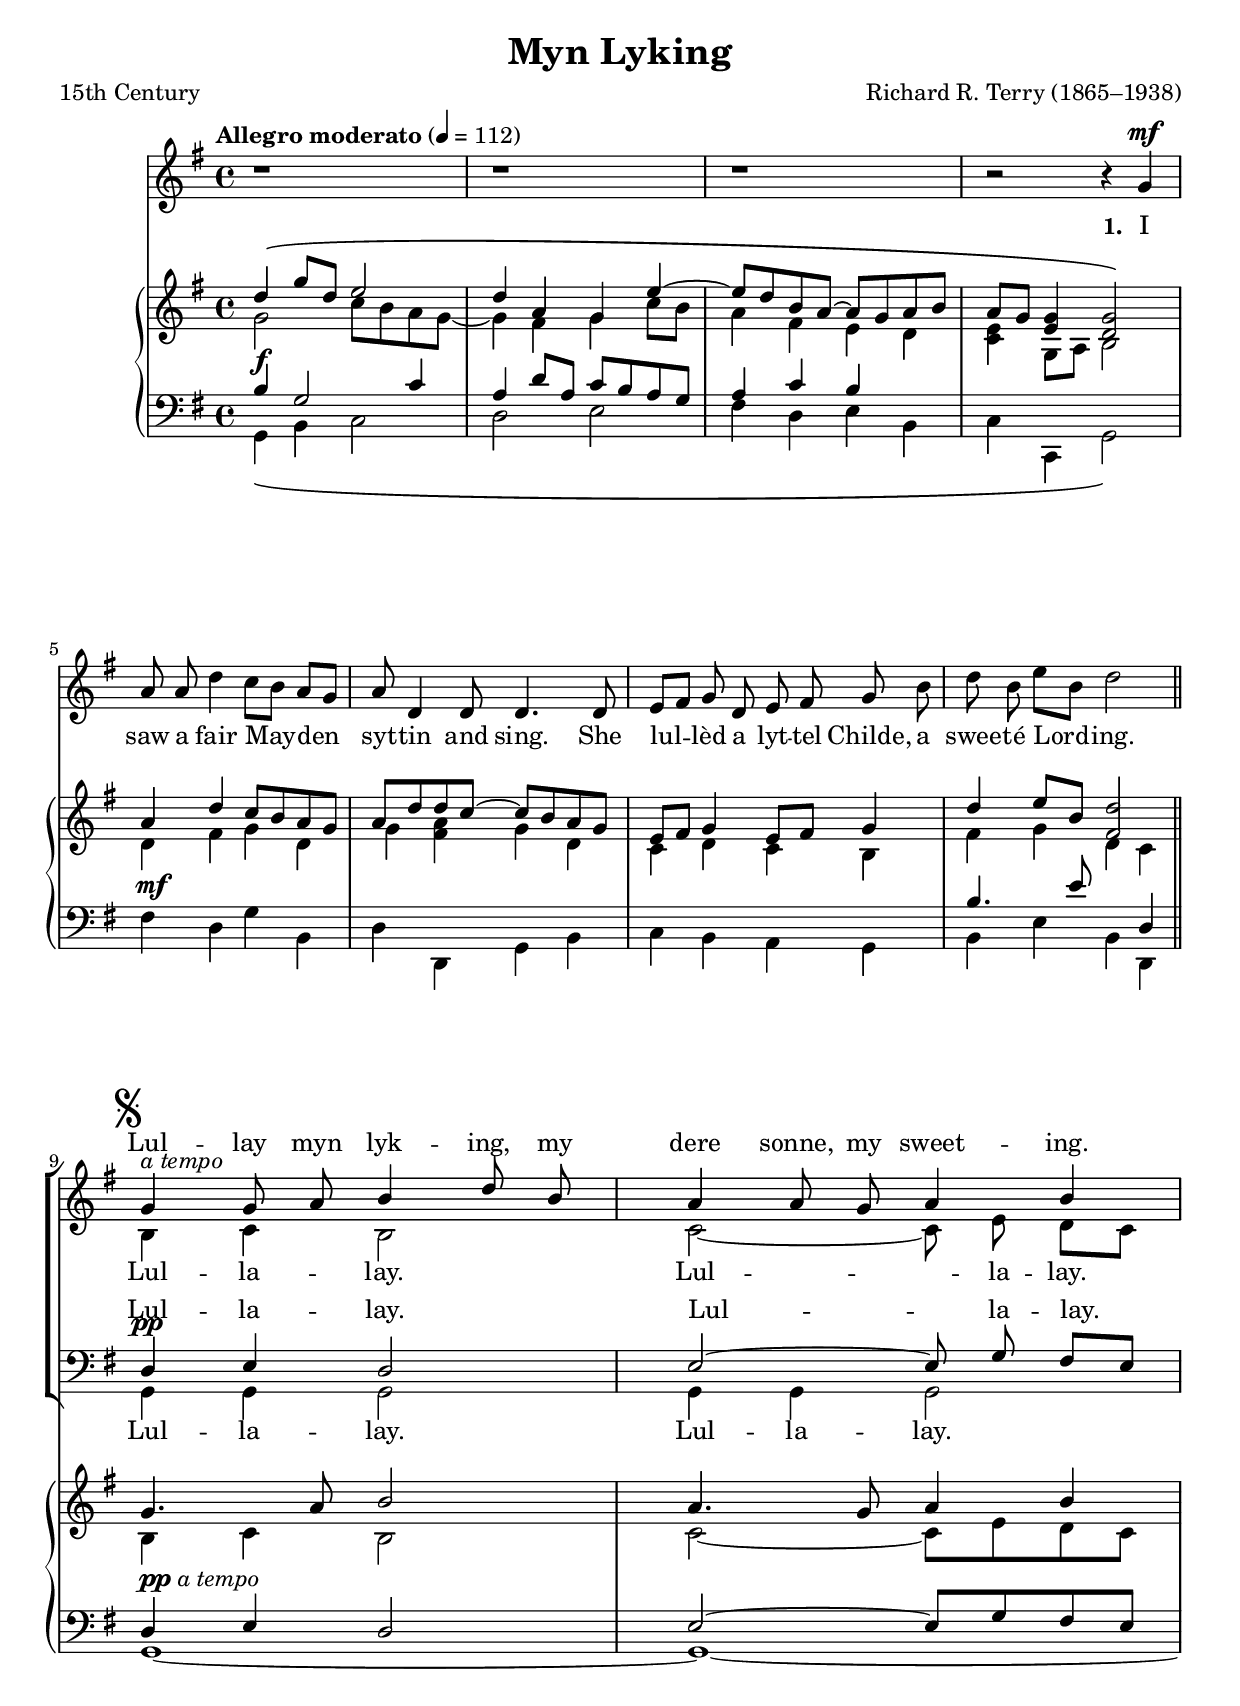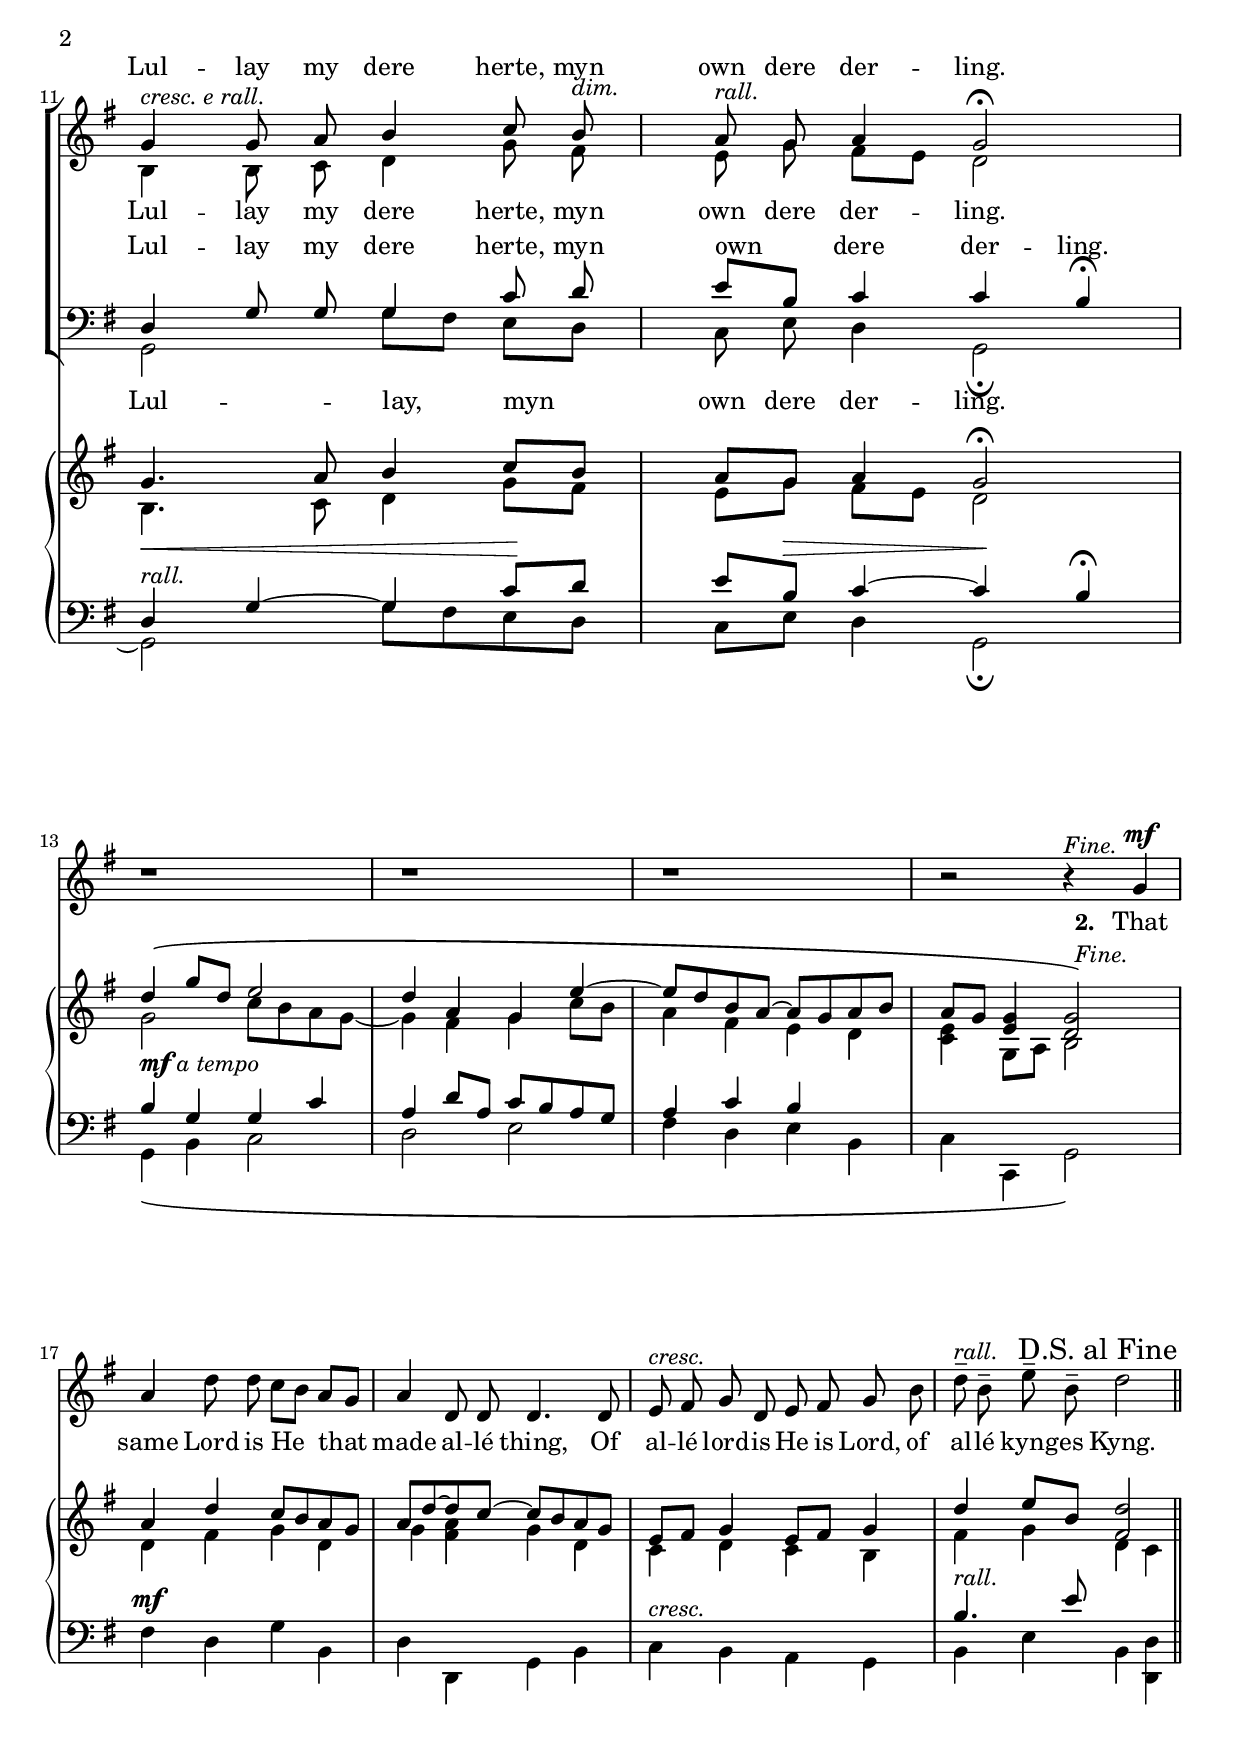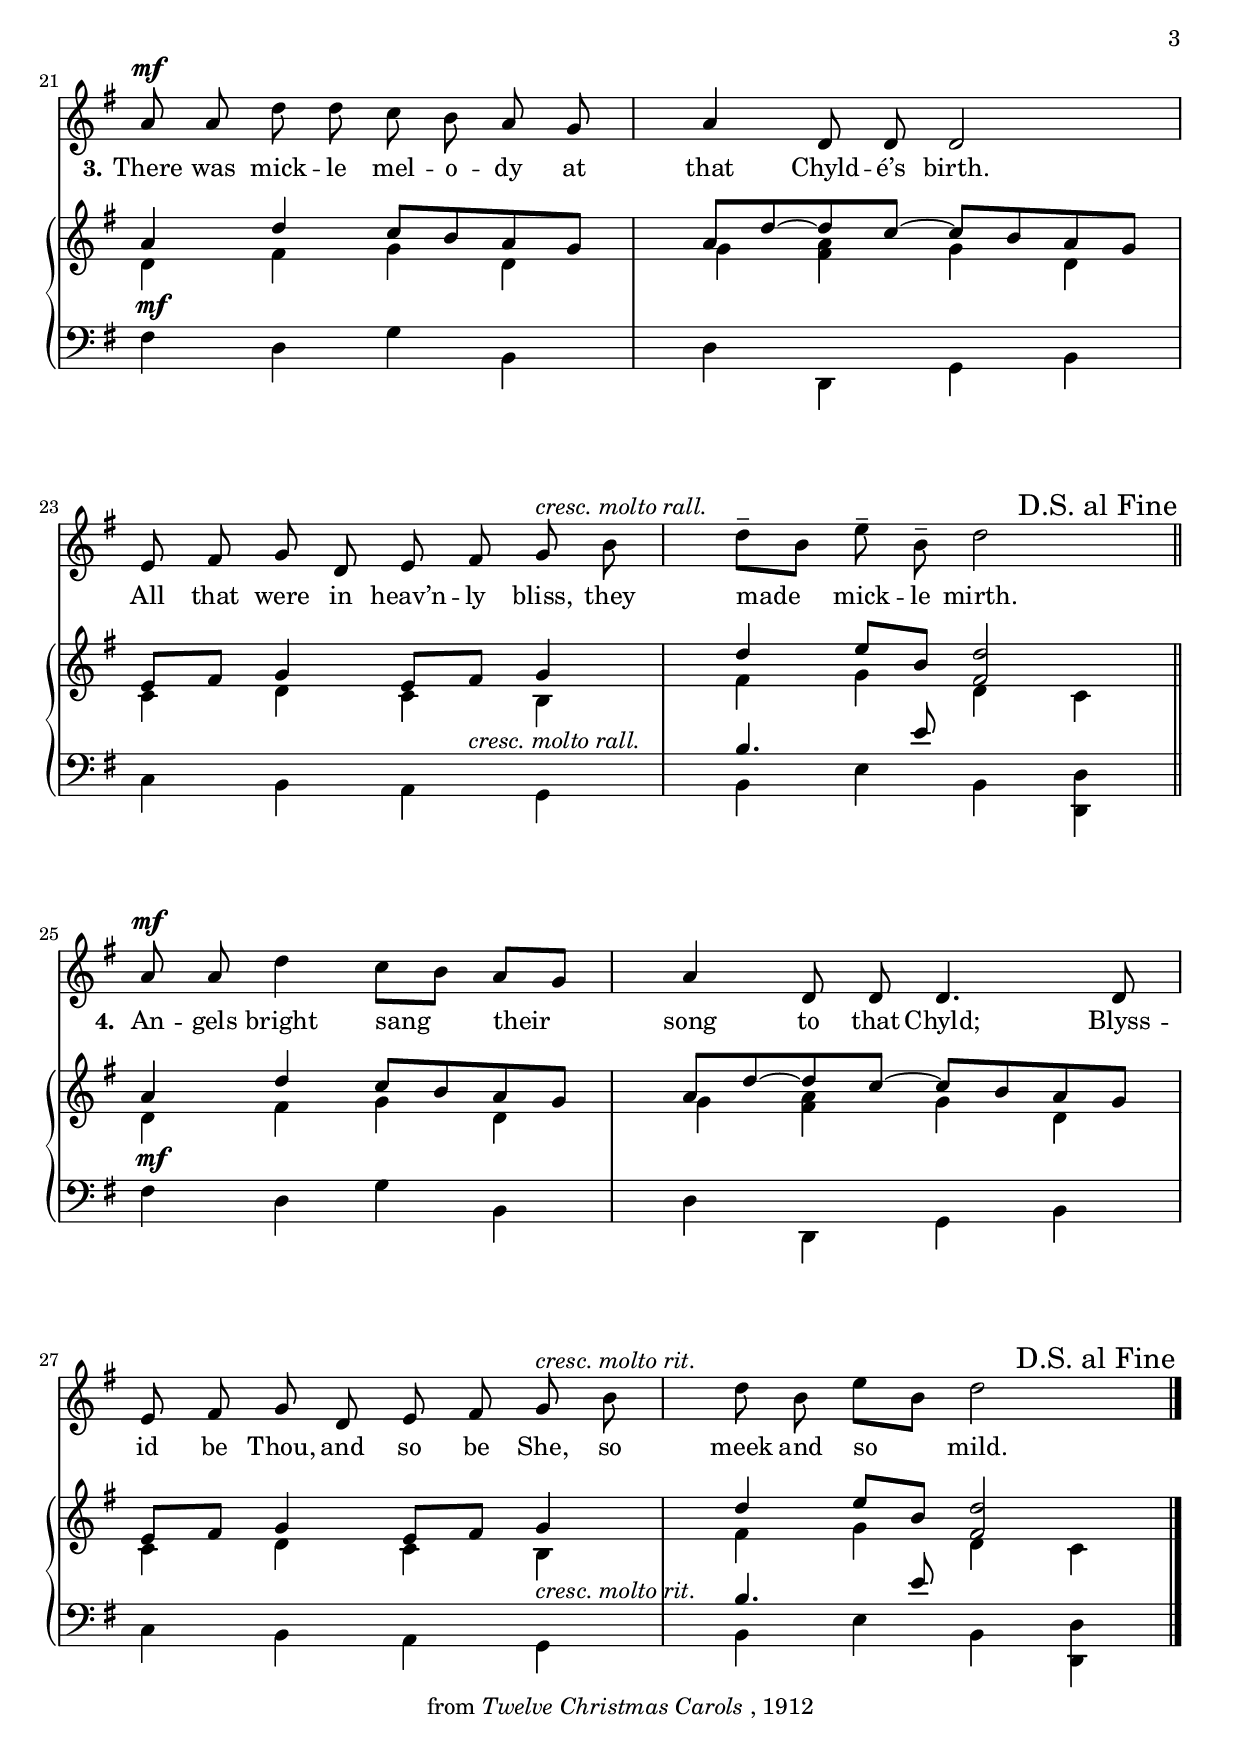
\version "2.14.2"
\include "util.ly"
\header {
  title = "Myn Lyking"
  poet = "15th Century"
  composer = "Richard R. Terry (1865–1938)"
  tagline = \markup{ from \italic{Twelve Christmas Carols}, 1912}
}

global = {
  \key g \major
  \time 4/4
  \autoBeamOff
  %\override DynamicLineSpanner #'staff-padding = #0.0
  %\override DynamicLineSpanner #'Y-extent = #'(-0 . 0)
  \mergeDifferentlyHeadedOn
  \mergeDifferentlyDottedOn
}
verseRests = { r1 | r1 | r1 | r2 r4 }
verseRestsII = { r1 | r1 | r1 | r2 r4^\markup\italic"Fine." }
verseMusic = \relative c'' {
  g4^\mf |
  
  a8 a d4 c8[ b] a[ g] |
  a d,4 d8 d4. d8 |
  e[ fis] g d e fis g b |
  d b e[ b] d2 \bar "||" \break
}
verseMusicII = \relative c'' {
  g4^\mf |
  
  a4 d8 d c8[ b] a[ g] |
  a4 d,8 d d4. d8 |
  e^\markup\italic"cresc." fis g d e fis g b |
  d--^\markup\italic"rall." b-- e-- b-- d2 \bar "||" 
  \once \override Score.RehearsalMark #'break-visibility = #end-of-line-visible
  \once \override Score.RehearsalMark #'self-alignment-X = #RIGHT
  \mark "D.S. al Fine"
  \break 
  
  a8^\mf a d d c8 b a g |
  a4 d,8 d d2 |
  e8 fis g d e fis g^\markup\italic"cresc. molto rall." b |
  d[-- b] e-- b-- d2 \bar "||"
  \once \override Score.RehearsalMark #'break-visibility = #end-of-line-visible
  \once \override Score.RehearsalMark #'self-alignment-X = #RIGHT
  \mark "D.S. al Fine"
  \break 
  
  a8^\mf a d4 c8[ b] a[ g] |
  a4 d,8 d d4. d8 |
  e fis g d e fis g^\markup\italic"cresc. molto rit." b |
  d b e[ b] d2 \bar "|."
  \once \override Score.RehearsalMark #'break-visibility = #end-of-line-visible
  \once \override Score.RehearsalMark #'self-alignment-X = #RIGHT
  \mark "D.S. al Fine"
}

sopMusic = \relative c'' {
  \mark \markup { \musicglyph #"scripts.segno" }
  g4^\markup\italic"a tempo" g8 a b4 d8 b |
  a4 a8 g a4 b |
  g^\markup\italic"cresc. e rall." g8 a b4 c8 b^\markup\italic"dim." |
  a^\markup\italic"rall." g a4 g2\fermata \break
}
verseWords = \lyricmode {
  \set stanza = #"1. "
  I saw a fair May -- den syt -- tin and sing.
  She lul -- lèd a lyt -- tel Childe, a swee -- té Lord -- ing.
  
  \repeat unfold 21 {\skip1}
  \set stanza = #"2. "
  That same Lord is He that made al -- lé thing,
  Of al -- lé lord -- is He is Lord, of al -- lé kyng -- es Kyng.
  
%8.5x11g  \override LyricText #'font-size = #0.8
  \set stanza = #"3."
  There was mick -- le mel -- o -- dy at that Chyld -- é’s birth.
  All that were in heav’n -- ly bliss, they made mick -- le mirth.
  
%8.5x11g  \override LyricText #'font-size = #1.3
  \set stanza = #"4. "
  An -- gels bright sang their song to that Chyld;
  Blyss -- id be Thou, and so be She, so meek and so mild.
}
sopWords = \lyricmode {
  \repeat unfold 22 {\skip1}
  Lul -- lay myn lyk -- ing, my dere sonne, my sweet -- ing.
  Lul -- lay my dere herte, myn own dere der -- ling.
}

altoMusic = \relative c' {
  b4 c b2 |
  c~ c8 e d[ c] |
  b4 b8 c d4 g8 fis |
  e g fis[ e] d2
}
altoWords = \lyricmode {
  Lul -- la -- lay.
  Lul -- la -- lay.
  Lul -- lay my dere herte, myn own dere der -- ling.
}
altoWordsII = \lyricmode {
%\markup\italic
  \set stanza = #"2. "
  \set ignoreMelismata = ##t
}
altoWordsIII = \lyricmode {
  \set stanza = #"3. "
  \set ignoreMelismata = ##t
}
altoWordsIV = \lyricmode {
  \set stanza = #"4. "
  \set ignoreMelismata = ##t
}
altoWordsV = \lyricmode {
  \set stanza = #"5. "
  \set ignoreMelismata = ##t
}
altoWordsVI = \lyricmode {
  \set stanza = #"6. "
  \set ignoreMelismata = ##t
}
tenorMusic = \relative c' {
  d,4^\pp e d2 |
  e~ e8 g fis[ e] |
  d4 g8 g g4 c8 d |
  e[ b] c4 c b\fermata
}
tenorWords = \lyricmode {
  Lul -- la -- lay.
  Lul -- la -- lay.
  Lul -- lay my dere herte, myn own dere der -- ling.
}

bassMusic = \relative c {
  g4 g g2 |
  g4 g g2 |
  g2 g'8[ fis] e[ d] |
  c e d4 g,2\fermata
}
bassWords = \lyricmode {
  Lul -- la -- lay.
  Lul -- la -- lay.
  Lul -- lay, myn own dere der -- ling.
}

chorusRests = { s1*8 }

pianoRH = \relative c' {
  << \new Voice { \voiceOne 
                  d'4\( g8[ d] e2 |
                  d4 a g e'~ |
                  e8[ d b a]~ a[ g a b] |
                  a[ g] <g e>4 <g d>2\) |
                  
                  a4 d c8[ b a g] |
                  a[ d d c]~ c[ b a g] |
                  e[ fis] g4 e8[ fis] g4 |
                  d' e8[ b] <d fis,>2 |
                  
                  g,4. a8 b2 |
                  a4. g8 a4 b |
                  g4. a8 b4 c8[ b] |
                  a[ g] a4 g2\fermata |
                  
                  
                  d'4\( g8[ d] e2 |
                  d4 a g e'~ |
                  e8[ d b a]~ a[ g a b] |
                  a[ g] <g e>4 <g d>2\) |
                  
                  a4 d c8[ b a g] |
                  a[ d~ d c]~ c[ b a g] |
                  e[ fis] g4 e8[ fis] g4 |
                  d' e8[ b] <d fis,>2 |
                  
                  a4 d c8[ b a g] |
                  a[ d~ d c]~ c[ b a g] |
                  e[ fis] g4 e8[ fis] g4 |
                  d' e8[ b] <d fis,>2 |
                  
                  a4 d c8[ b a g] |
                  a[ d~ d c]~ c[ b a g] |
                  e[ fis] g4 e8[ fis] g4 |
                  d' e8[ b] <d fis,>2 |
                }
     \new Voice { \voiceTwo
                  g,2 c8[ b a g]~ |
                  g4 fis g c8[ b] |
                  a4 fis e d |
                  <c e> g8[ a] b2 |
                  
                  d4 fis g d |
                  g <a fis> g d |
                  c d c b |
                  fis' g d c |
                  
                  b c b2 |
                  c~ c8[ e d c] |
                  b4. c8 d4 g8[ fis] |
                  e[ g] fis[ e] d2 |
                  
                  
                  g2 c8[ b a g]~ |
                  g4 fis g c8[ b] |
                  a4 fis e d |
                  <c e> g8[ a] << b2 { s16 s4..^\markup\italic"Fine."} >> |
                  
                  d4 fis g d |
                  g <a fis> g d |
                  c d c b |
                  fis' g d c |
                  
                  d4 fis g d |
                  g <a fis> g d |
                  c d c b |
                  fis' g d c |
                  
                  d4 fis g d |
                  g <a fis> g d |
                  c d c b |
                  fis' g d c |
                }
  >>
}
pianoLH = \relative c' {
  << \new Voice { \voiceOne 
                  b4^\f g2 c4 |
                  a d8[ a] c[ b a g] |
                  a4 c b s |
                  s1 |
                  
                  s1^\mf |
                  s1 |
                  s1 |
                  b4. e8 s4 d,4 |
                  
                  d4^\markup{\dynamic"pp" \italic "a tempo"} e d2 |
                  e2~ e8[ g fis e] |
                  d4^\markup\italic"rall."^\< g~ g c8[\! d] |
                  e[ b]^\> c4~ c\! b\fermata |
                  
                  
                  b4^\markup{\dynamic"mf" \italic"a tempo"} g4 g c |
                  a d8[ a] c[ b a g] |
                  a4 c b s |
                  s2. s4 |
                  
                  s1^\mf |
                  s1 |
                  s1^\markup\italic"cresc." |
                  b4.^\markup\italic"rall." e8 s2 |
                  
                  s1^\mf |
                  s1 |
                  s2 s8 s4.^\markup\italic"cresc. molto rall." |
                  b4. e8 s2 |
                  
                  s1^\mf |
                  s1 |
                  s2 s4 s^\markup\italic"cresc. molto rit." |
                  b4. e8 s2 |
                }
     \new Voice { \voiceTwo
                  g,,4\( b c2 |
                  d e |
                  fis4 d e b |
                  c c, g'2\) |
                  
                  fis'4 d g b, |
                  d d, g  b |
                  c b a g |
                  b e b d, |
                  
                  g1~ |
                  g~ |
                  g2 g'8[ fis e d] |
                  c[ e] d4 g,2\fermata
                  
                  
                  g4\( b c2 |
                  d e |
                  fis4 d e b |
                  c c, g'2\) |
                  
                  fis'4 d g b, |
                  d d, g  b |
                  c b a g |
                  b e b <d d,> |
                  
                  fis4 d g b, |
                  d d, g  b |
                  c b a g |
                  b e b <d d,> |
                  
                  fis4 d g b, |
                  d d, g  b |
                  c b a g |
                  b e b <d d,> |
                }
  >>
}

\score {
  <<
   \new ChoirStaff <<
    \new Staff = women <<
      \new Voice = "sopranos" { \global \tempo "Allegro moderato" 4 = 112 \verseRests \verseMusic \voiceOne \sopMusic \oneVoice \verseRestsII \verseMusicII }
      \new Voice = "altos" { \voiceTwo \global \chorusRests \altoMusic }
    >>
    \new Lyrics \with { alignAboveContext = #"women" \override VerticalAxisGroup #'nonstaff-relatedstaff-spacing = #'((basic-distance . 1))} \lyricsto "sopranos" \sopWords
    \new Lyrics = "altosVI"  \with { alignBelowContext = #"women"} \lyricsto "altos" \altoWordsVI
    \new Lyrics = "altosV"  \with { alignBelowContext = #"women"} \lyricsto "altos" \altoWordsV
    \new Lyrics = "altosIV"  \with { alignBelowContext = #"women"} \lyricsto "altos" \altoWordsIV
    \new Lyrics = "altosIII"  \with { alignBelowContext = #"women"} \lyricsto "altos" \altoWordsIII
    \new Lyrics = "altosII"  \with { alignBelowContext = #"women"} \lyricsto "altos" \altoWordsII
    \new Lyrics = "altos"  \with { alignBelowContext = #"women"} \lyricsto "altos" \altoWords
    \context Lyrics = "altos" \lyricsto "sopranos" \verseWords
   \new Staff = men <<
      \clef bass
      \new Voice = "tenors" { \voiceOne \global \chorusRests \tenorMusic }
      \new Voice = "basses" { \voiceTwo \global \chorusRests \bassMusic }
    >>
    \new Lyrics \with { alignAboveContext = #"men" \override VerticalAxisGroup #'nonstaff-relatedstaff-spacing = #'((basic-distance . 1)) } \lyricsto "tenors" \tenorWords
    \new Lyrics \with { alignBelowContext = #"men" \override VerticalAxisGroup #'nonstaff-relatedstaff-spacing = #'((basic-distance . 1)) } \lyricsto "basses" \bassWords
  >>
    \new PianoStaff << \new Staff { \global \new Voice { \pianoRH } } \new Staff { \global \clef "bass" \pianoLH } >>
  >>
  \layout {
    \context {
      \Score
      \override SpacingSpanner #'base-shortest-duration = #(ly:make-moment 1 2)
      \override SpacingSpanner #'common-shortest-duration = #(ly:make-moment 1 2)
    }
    \context {
      % Remove all empty staves
      \Staff \RemoveEmptyStaves \override VerticalAxisGroup #'remove-first = ##t
    }
  }
  \midi {
    \tempo 4 = 90
    \set Staff.midiInstrument = "flute"
  
    \context {
      \Voice
      \remove "Dynamic_performer"
    }
  }
}
